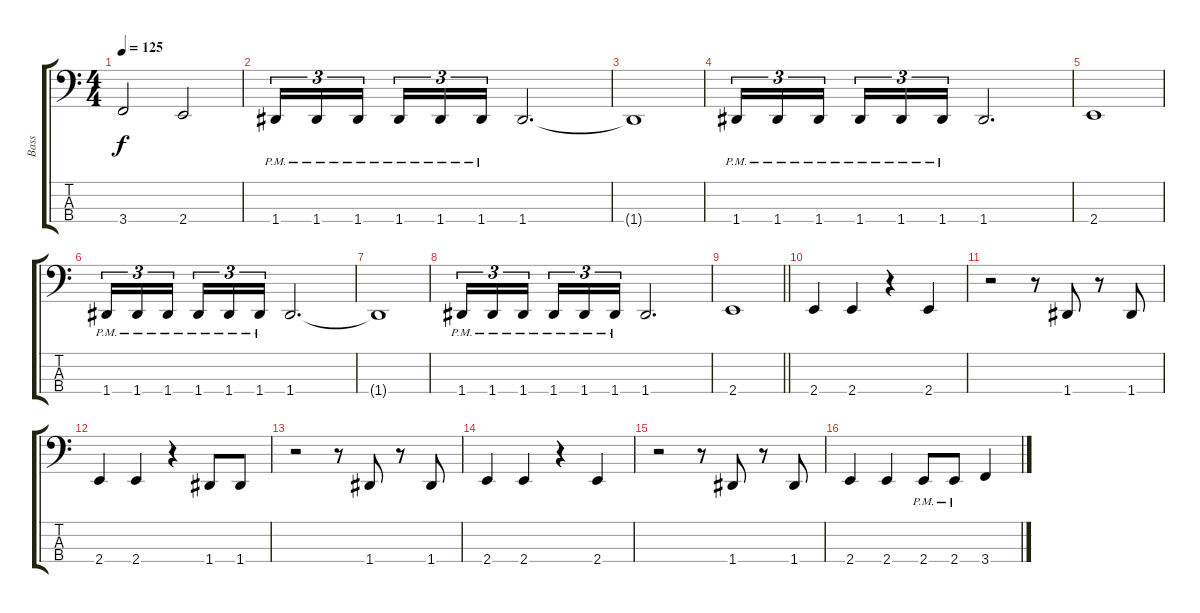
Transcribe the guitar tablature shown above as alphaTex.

\track ("Bass" "Bass") {instrument electricbassfinger}
\staff {score tabs}
\tuning (F2 C2 G1 D1) {hide}
\ts (4 4)
\tempo 125
\clef f4
\ks c
3.4.2{dy f} 2.4.2 |
1.4{pm}.16{tu (3 2)} 1.4{pm}.16{tu (3 2)} 1.4{pm}.16{tu (3 2) beam splitsecondary} 1.4{pm}.16{tu (3 2)} 1.4{pm}.16{tu (3 2)} 1.4{pm}.16{tu (3 2)} 1.4.2{d} |
1.4{t}.1 |
1.4{pm}.16{tu (3 2)} 1.4{pm}.16{tu (3 2)} 1.4{pm}.16{tu (3 2) beam splitsecondary} 1.4{pm}.16{tu (3 2)} 1.4{pm}.16{tu (3 2)} 1.4{pm}.16{tu (3 2)} 1.4.2{d} |
2.4.1 |
1.4{pm}.16{tu (3 2)} 1.4{pm}.16{tu (3 2)} 1.4{pm}.16{tu (3 2) beam splitsecondary} 1.4{pm}.16{tu (3 2)} 1.4{pm}.16{tu (3 2)} 1.4{pm}.16{tu (3 2)} 1.4.2{d} |
1.4{t}.1 |
1.4{pm}.16{tu (3 2)} 1.4{pm}.16{tu (3 2)} 1.4{pm}.16{tu (3 2) beam splitsecondary} 1.4{pm}.16{tu (3 2)} 1.4{pm}.16{tu (3 2)} 1.4{pm}.16{tu (3 2)} 1.4.2{d} |
\barLineRight lightlight
2.4.1 |
2.4.4 2.4.4 r.4 2.4.4 |
r.2 r.8 1.4.8 r.8 1.4.8 |
2.4.4 2.4.4 r.4 1.4.8 1.4.8 |
r.2 r.8 1.4.8 r.8 1.4.8 |
2.4.4 2.4.4 r.4 2.4.4 |
r.2 r.8 1.4.8 r.8 1.4.8 |
2.4.4 2.4.4 2.4{pm}.8 2.4{pm}.8 3.4.4
